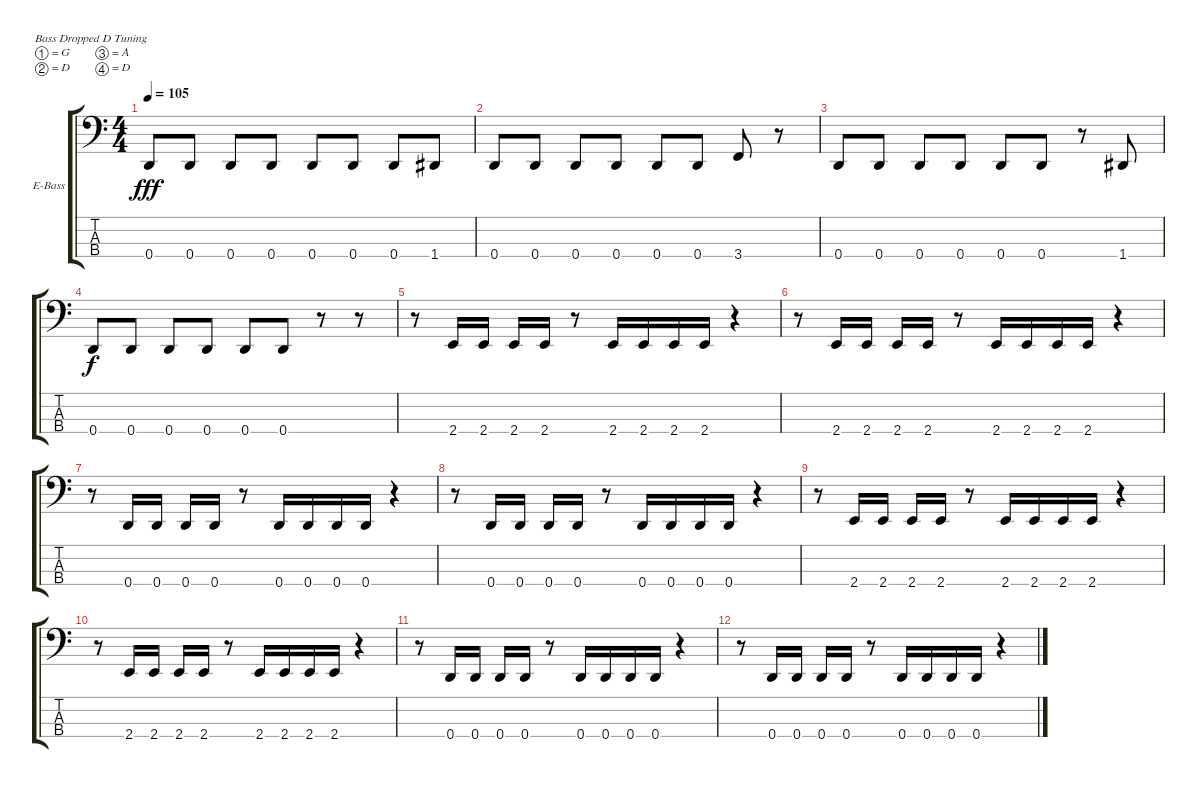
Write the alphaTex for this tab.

\bracketExtendMode groupsimilarinstruments
\firstSystemTrackNameOrientation horizontal
\otherSystemsTrackNameOrientation horizontal
\track ("Bass guitar (Oliver)" "E-Bass") {instrument electricbassfinger}
\staff {score tabs}
\tuning (G2 D2 A1 D1)
\ts (4 4)
\tempo 105
\clef f4
\ks c
0.4.8{dy fff} 0.4.8 0.4.8 0.4.8 0.4.8 0.4.8 0.4.8 1.4.8 |
0.4.8 0.4.8 0.4.8 0.4.8 0.4.8 0.4.8 3.4.8 r.8 |
0.4.8 0.4.8 0.4.8 0.4.8 0.4.8 0.4.8 r.8 1.4.8 |
0.4.8{dy f} 0.4.8 0.4.8 0.4.8 0.4.8 0.4.8 r.8 r.8 |
r.8 2.4.16 2.4.16 2.4.16 2.4.16 r.8 2.4.16 2.4.16 2.4.16 2.4.16 r.4 |
r.8 2.4.16 2.4.16 2.4.16 2.4.16 r.8 2.4.16 2.4.16 2.4.16 2.4.16 r.4 |
r.8 0.4.16 0.4.16 0.4.16 0.4.16 r.8 0.4.16 0.4.16 0.4.16 0.4.16 r.4 |
r.8 0.4.16 0.4.16 0.4.16 0.4.16 r.8 0.4.16 0.4.16 0.4.16 0.4.16 r.4 |
r.8 2.4.16 2.4.16 2.4.16 2.4.16 r.8 2.4.16 2.4.16 2.4.16 2.4.16 r.4 |
r.8 2.4.16 2.4.16 2.4.16 2.4.16 r.8 2.4.16 2.4.16 2.4.16 2.4.16 r.4 |
r.8 0.4.16 0.4.16 0.4.16 0.4.16 r.8 0.4.16 0.4.16 0.4.16 0.4.16 r.4 |
r.8 0.4.16 0.4.16 0.4.16 0.4.16 r.8 0.4.16 0.4.16 0.4.16 0.4.16 r.4
